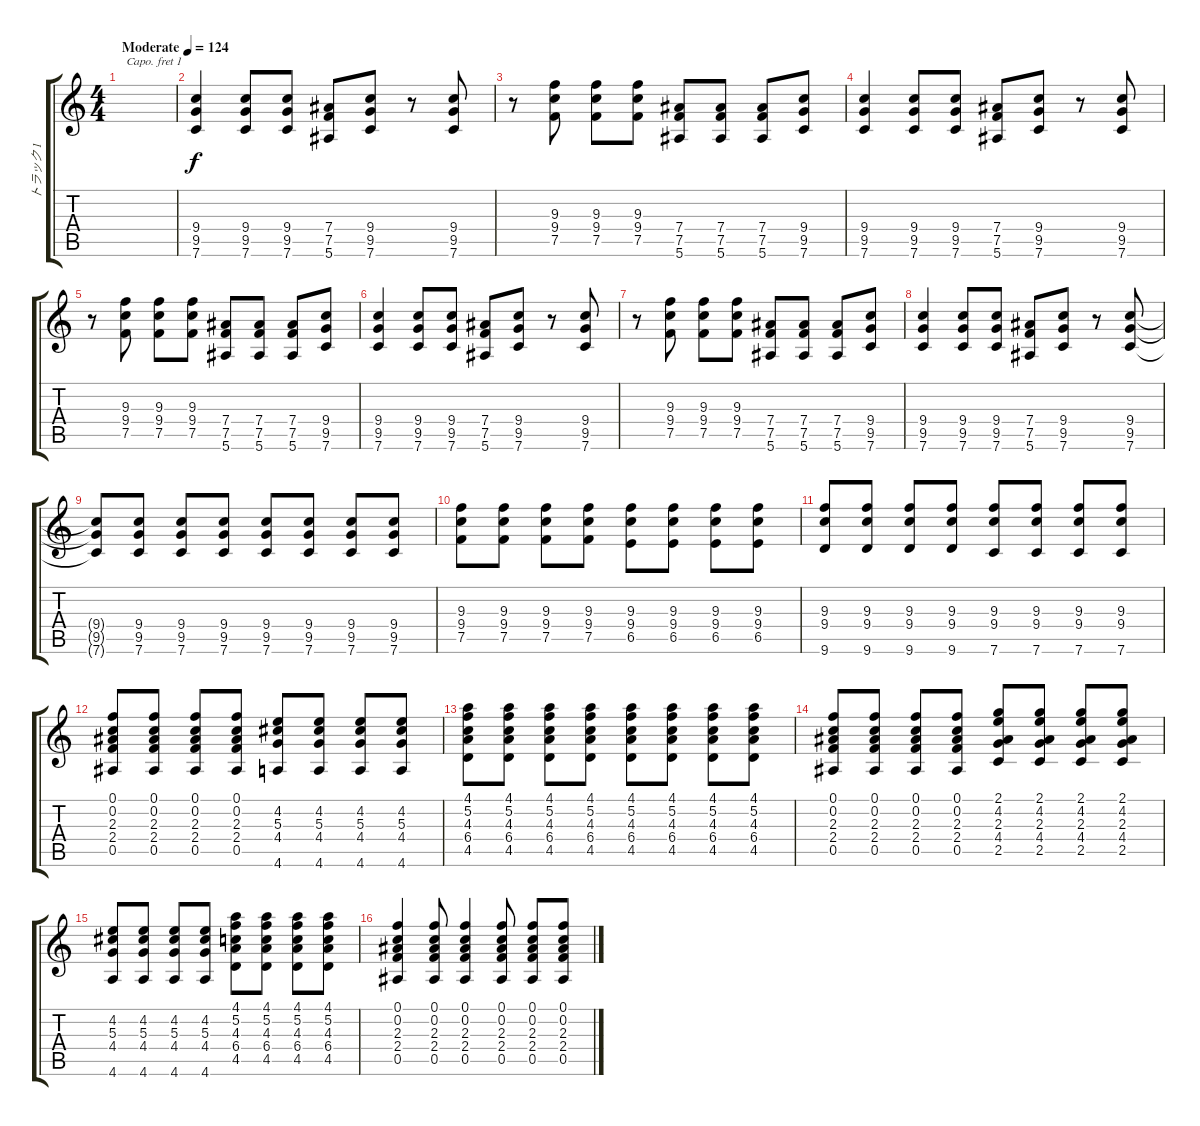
\track ("トラック 1" "トラック 1") {instrument distortionguitar}
\staff {score tabs}
\capo 1
\tuning (E4 B3 G3 D3 A2 E2) {hide}
\ts (4 4)
\tempo (124 "Moderate")
\clef g2
\ks c
|
(9.4 9.5 7.6).4 (9.4 9.5 7.6).8 (9.4 9.5 7.6).8 (7.4 7.5 5.6).8 (9.4 9.5 7.6).8 r.8 (9.4 9.5 7.6).8 |
r.8 (9.3 9.4 7.5).8 (9.3 9.4 7.5).8 (9.3 9.4 7.5).8 (7.4 7.5 5.6).8 (7.4 7.5 5.6).8 (7.4 7.5 5.6).8 (9.4 9.5 7.6).8 |
(9.4 9.5 7.6).4 (9.4 9.5 7.6).8 (9.4 9.5 7.6).8 (7.4 7.5 5.6).8 (9.4 9.5 7.6).8 r.8 (9.4 9.5 7.6).8 |
r.8 (9.3 9.4 7.5).8 (9.3 9.4 7.5).8 (9.3 9.4 7.5).8 (7.4 7.5 5.6).8 (7.4 7.5 5.6).8 (7.4 7.5 5.6).8 (9.4 9.5 7.6).8 |
(9.4 9.5 7.6).4 (9.4 9.5 7.6).8 (9.4 9.5 7.6).8 (7.4 7.5 5.6).8 (9.4 9.5 7.6).8 r.8 (9.4 9.5 7.6).8 |
r.8 (9.3 9.4 7.5).8 (9.3 9.4 7.5).8 (9.3 9.4 7.5).8 (7.4 7.5 5.6).8 (7.4 7.5 5.6).8 (7.4 7.5 5.6).8 (9.4 9.5 7.6).8 |
(9.4 9.5 7.6).4 (9.4 9.5 7.6).8 (9.4 9.5 7.6).8 (7.4 7.5 5.6).8 (9.4 9.5 7.6).8 r.8 (9.4 9.5 7.6).8 |
(9.4{t} 9.5{t} 7.6{t}).8 (9.4 9.5 7.6).8 (9.4 9.5 7.6).8 (9.4 9.5 7.6).8 (9.4 9.5 7.6).8 (9.4 9.5 7.6).8 (9.4 9.5 7.6).8 (9.4 9.5 7.6).8 |
(9.3 9.4 7.5).8 (9.3 9.4 7.5).8 (9.3 9.4 7.5).8 (9.3 9.4 7.5).8 (9.3 9.4 6.5).8 (9.3 9.4 6.5).8 (9.3 9.4 6.5).8 (9.3 9.4 6.5).8 |
(9.3 9.4 9.6).8 (9.3 9.4 9.6).8 (9.3 9.4 9.6).8 (9.3 9.4 9.6).8 (9.3 9.4 7.6).8 (9.3 9.4 7.6).8 (9.3 9.4 7.6).8 (9.3 9.4 7.6).8 |
(0.1 0.2 2.3 2.4 0.5).8 (0.1 0.2 2.3 2.4 0.5).8 (0.1 0.2 2.3 2.4 0.5).8 (0.1 0.2 2.3 2.4 0.5).8 (4.2 5.3 4.4 4.6).8 (4.2 5.3 4.4 4.6).8 (4.2 5.3 4.4 4.6).8 (4.2 5.3 4.4 4.6).8 |
(4.1 5.2 4.3 6.4 4.5).8 (4.1 5.2 4.3 6.4 4.5).8 (4.1 5.2 4.3 6.4 4.5).8 (4.1 5.2 4.3 6.4 4.5).8 (4.1 5.2 4.3 6.4 4.5).8 (4.1 5.2 4.3 6.4 4.5).8 (4.1 5.2 4.3 6.4 4.5).8 (4.1 5.2 4.3 6.4 4.5).8 |
(0.1 0.2 2.3 2.4 0.5).8 (0.1 0.2 2.3 2.4 0.5).8 (0.1 0.2 2.3 2.4 0.5).8 (0.1 0.2 2.3 2.4 0.5).8 (2.1 4.2 2.3 4.4 2.5).8 (2.1 4.2 2.3 4.4 2.5).8 (2.1 4.2 2.3 4.4 2.5).8 (2.1 4.2 2.3 4.4 2.5).8 |
(4.2 5.3 4.4 4.6).8 (4.2 5.3 4.4 4.6).8 (4.2 5.3 4.4 4.6).8 (4.2 5.3 4.4 4.6).8 (4.1 5.2 4.3 6.4 4.5).8 (4.1 5.2 4.3 6.4 4.5).8 (4.1 5.2 4.3 6.4 4.5).8 (4.1 5.2 4.3 6.4 4.5).8 |
(0.1 0.2 2.3 2.4 0.5).4 (0.1 0.2 2.3 2.4 0.5).8 (0.1 0.2 2.3 2.4 0.5).4 (0.1 0.2 2.3 2.4 0.5).8 (0.1 0.2 2.3 2.4 0.5).8 (0.1 0.2 2.3 2.4 0.5).8
